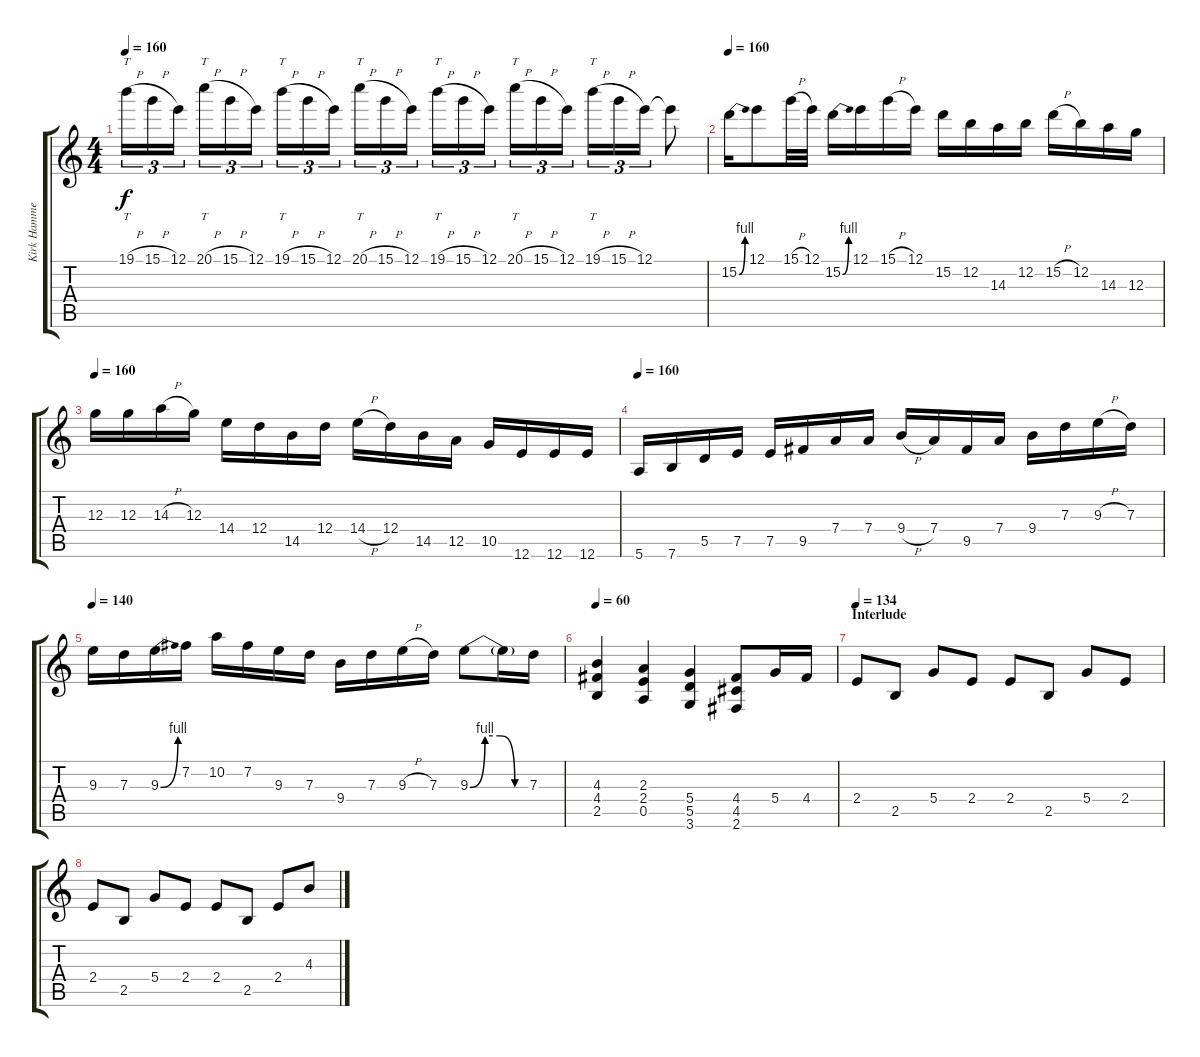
\track ("Kirk Hammet" "Kirk Hamme") {instrument overdrivenguitar}
\staff {score tabs}
\tuning (E4 B3 G3 D3 A2 E2) {hide}
\ts (4 4)
\tempo 160
\clef g2
\ks c
19.1{h}.16{tt tu (3 2) dy f} 15.1{h}.16{tu (3 2)} 12.1.16{tu (3 2)} 20.1{h}.16{tt tu (3 2)} 15.1{h}.16{tu (3 2)} 12.1.16{tu (3 2)} 19.1{h}.16{tt tu (3 2)} 15.1{h}.16{tu (3 2)} 12.1.16{tu (3 2)} 20.1{h}.16{tt tu (3 2)} 15.1{h}.16{tu (3 2)} 12.1.16{tu (3 2)} 19.1{h}.16{tt tu (3 2)} 15.1{h}.16{tu (3 2)} 12.1.16{tu (3 2)} 20.1{h}.16{tt tu (3 2)} 15.1{h}.16{tu (3 2)} 12.1.16{tu (3 2)} 19.1{h}.16{tt tu (3 2)} 15.1{h}.16{tu (3 2)} 12.1.16{tu (3 2)} 12.1{t}.8 |
\tempo 160
15.2{be (bend 0 0 60 4)}.16 12.1.8 15.1{h}.32 12.1.32 15.2{be (bend 0 0 60 4)}.16 12.1.16 15.1{h}.16 12.1.16 15.2.16 12.2.16 14.3.16 12.2.16 15.2{h}.16 12.2.16 14.3.16 12.3.16 |
\tempo 160
12.3.16 12.3.16 14.3{h}.16 12.3.16 14.4.16 12.4.16 14.5.16 12.4.16 14.4{h}.16 12.4.16 14.5.16 12.5.16 10.5.16 12.6.16 12.6.16 12.6.16 |
\tempo 160
5.6.16 7.6.16 5.5.16 7.5.16 7.5.16 9.5.16 7.4.16 7.4.16 9.4{h}.16 7.4.16 9.5.16 7.4.16 9.4.16 7.3.16 9.3{h}.16 7.3.16 |
\tempo 140
9.3.16 7.3.16 9.3{be (bend 0 0 60 4)}.16 7.2.16 10.2.16 7.2.16 9.3.16 7.3.16 9.4.16 7.3.16 9.3{h}.16 7.3.16 9.3{be (custom 0 0 15 4 30 4 45 0 60 0)}.8 9.3{t}.16 7.3.16 |
\tempo 60
(4.3 4.4 2.5).4 (2.3 2.4 0.5).4 (5.4 5.5 3.6).4 (4.4 4.5 2.6).8 5.4.16 4.4.16 |
\section ("" "Interlude")
\tempo 134
2.4.8 2.5.8 5.4.8 2.4.8 2.4.8 2.5.8 5.4.8 2.4.8 |
2.4.8 2.5.8 5.4.8 2.4.8 2.4.8 2.5.8 2.4.8 4.3.8
